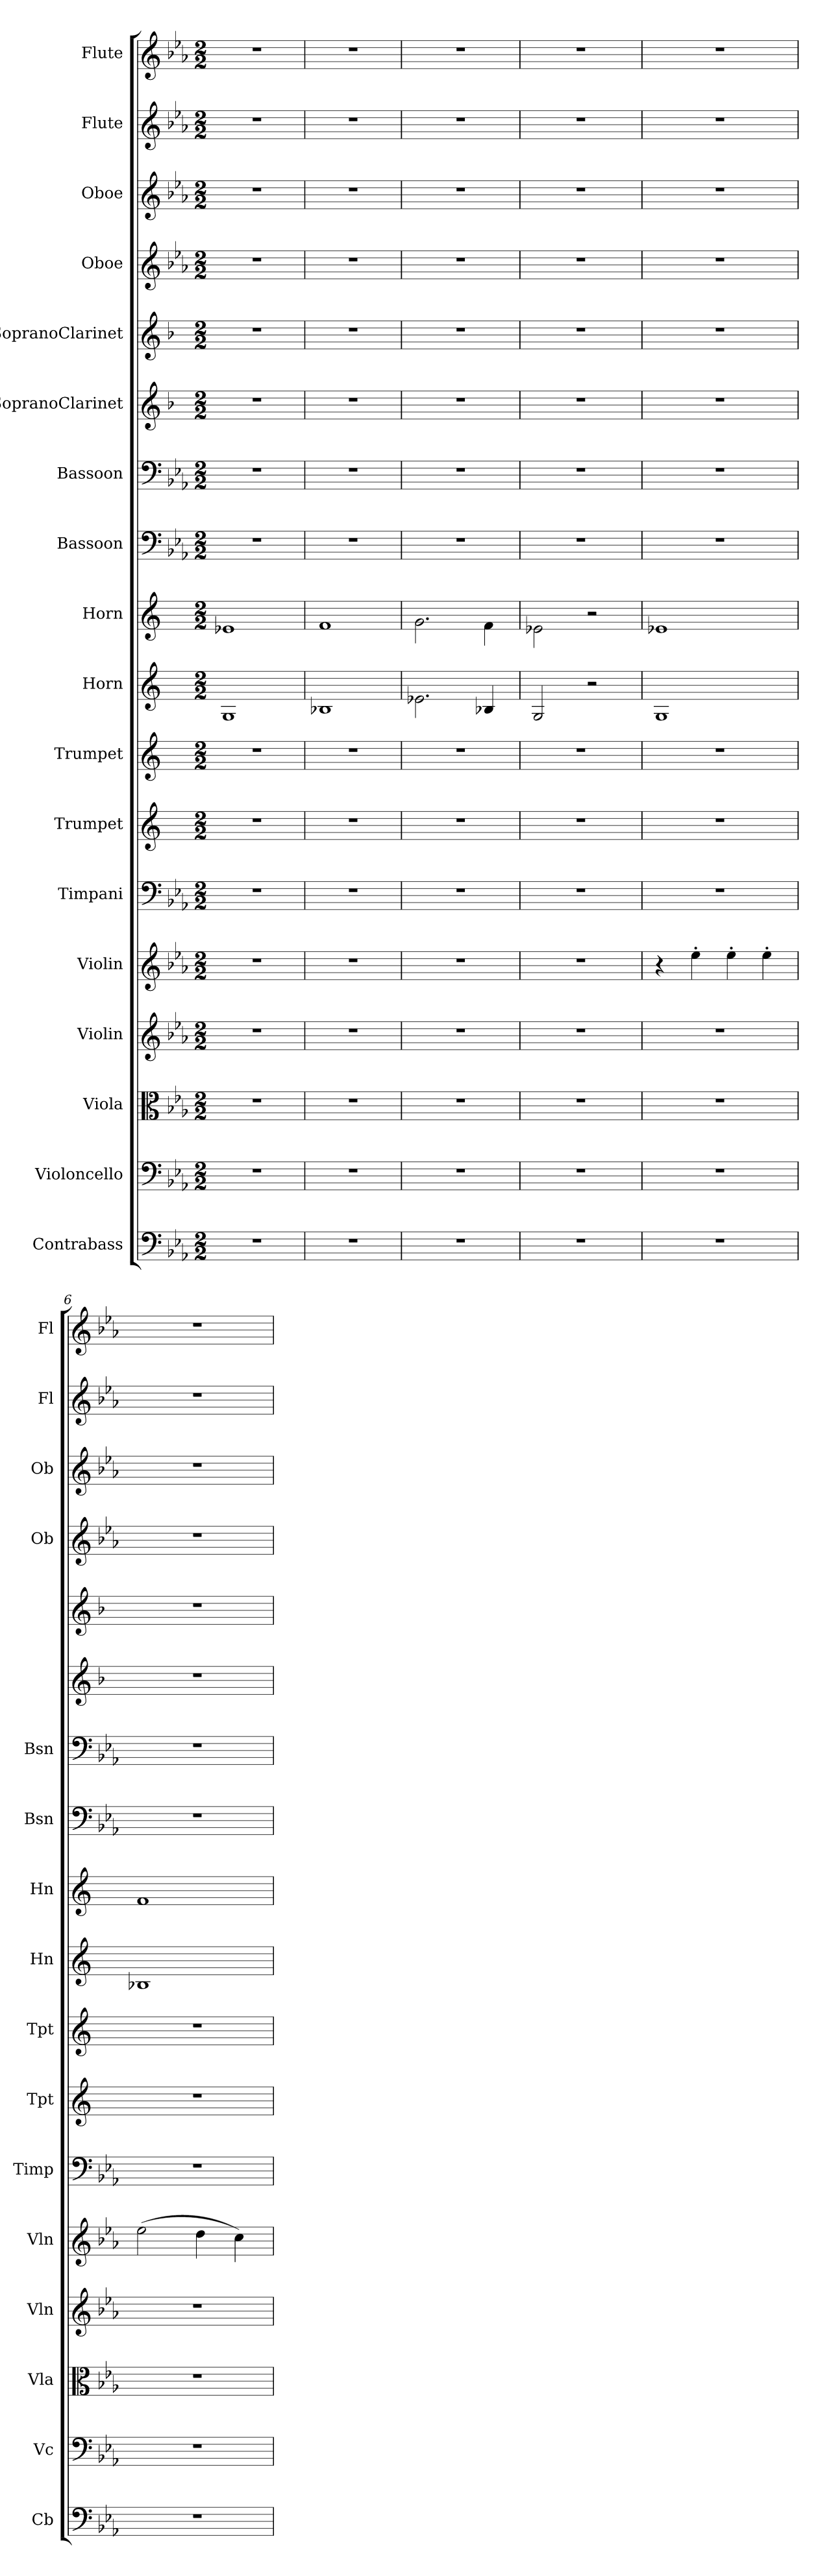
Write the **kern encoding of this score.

**kern	**kern	**kern	**kern	**kern	**kern	**kern	**kern	**kern	**kern	**kern	**kern	**kern	**kern	**kern	**kern	**kern	**kern
*part18	*part17	*part16	*part15	*part14	*part13	*part12	*part11	*part10	*part9	*part8	*part7	*part6	*part5	*part4	*part3	*part2	*part1
*staff18	*staff17	*staff16	*staff15	*staff14	*staff13	*staff12	*staff11	*staff10	*staff9	*staff8	*staff7	*staff6	*staff5	*staff4	*staff3	*staff2	*staff1
*I"Contrabass	*I"Violoncello	*I"Viola	*I"Violin	*I"Violin	*I"Timpani	*I"Trumpet	*I"Trumpet	*I"Horn	*I"Horn	*I"Bassoon	*I"Bassoon	*I"SopranoClarinet	*I"SopranoClarinet	*I"Oboe	*I"Oboe	*I"Flute	*I"Flute
*I'Cb	*I'Vc	*I'Vla	*I'Vln	*I'Vln	*I'Timp	*I'Tpt	*I'Tpt	*I'Hn	*I'Hn	*I'Bsn	*I'Bsn	*	*	*I'Ob	*I'Ob	*I'Fl	*I'Fl
*clefF4	*clefF4	*clefC3	*clefG2	*clefG2	*clefF4	*clefG2	*clefG2	*clefG2	*clefG2	*clefF4	*clefF4	*clefG2	*clefG2	*clefG2	*clefG2	*clefG2	*clefG2
*k[b-e-a-]	*k[b-e-a-]	*k[b-e-a-]	*k[b-e-a-]	*k[b-e-a-]	*k[b-e-a-]	*k[]	*k[]	*k[]	*k[]	*k[b-e-a-]	*k[b-e-a-]	*k[b-]	*k[b-]	*k[b-e-a-]	*k[b-e-a-]	*k[b-e-a-]	*k[b-e-a-]
*M2/2	*M2/2	*M2/2	*M2/2	*M2/2	*M2/2	*M2/2	*M2/2	*M2/2	*M2/2	*M2/2	*M2/2	*M2/2	*M2/2	*M2/2	*M2/2	*M2/2	*M2/2
=1	=1	=1	=1	=1	=1	=1	=1	=1	=1	=1	=1	=1	=1	=1	=1	=1	=1
1r	1r	1r	1r	1r	1r	1r	1r	1G/	1e-X\	1r	1r	1r	1r	1r	1r	1r	1r
=2	=2	=2	=2	=2	=2	=2	=2	=2	=2	=2	=2	=2	=2	=2	=2	=2	=2
1r	1r	1r	1r	1r	1r	1r	1r	1B-X/	1f\	1r	1r	1r	1r	1r	1r	1r	1r
=3	=3	=3	=3	=3	=3	=3	=3	=3	=3	=3	=3	=3	=3	=3	=3	=3	=3
1r	1r	1r	1r	1r	1r	1r	1r	2.e-X\	2.g\	1r	1r	1r	1r	1r	1r	1r	1r
.	.	.	.	.	.	.	.	4B-X/	4f\	.	.	.	.	.	.	.	.
=4	=4	=4	=4	=4	=4	=4	=4	=4	=4	=4	=4	=4	=4	=4	=4	=4	=4
1r	1r	1r	1r	1r	1r	1r	1r	2G/	2e-X\	1r	1r	1r	1r	1r	1r	1r	1r
.	.	.	.	.	.	.	.	2r	2r	.	.	.	.	.	.	.	.
=5	=5	=5	=5	=5	=5	=5	=5	=5	=5	=5	=5	=5	=5	=5	=5	=5	=5
1r	1r	1r	1r	4r	1r	1r	1r	1G/	1e-X\	1r	1r	1r	1r	1r	1r	1r	1r
.	.	.	.	4ee-'\	.	.	.	.	.	.	.	.	.	.	.	.	.
.	.	.	.	4ee-'\	.	.	.	.	.	.	.	.	.	.	.	.	.
.	.	.	.	4ee-'\	.	.	.	.	.	.	.	.	.	.	.	.	.
=6	=6	=6	=6	=6	=6	=6	=6	=6	=6	=6	=6	=6	=6	=6	=6	=6	=6
1r	1r	1r	1r	(2ee-\	1r	1r	1r	1B-X/	1f\	1r	1r	1r	1r	1r	1r	1r	1r
.	.	.	.	4dd\	.	.	.	.	.	.	.	.	.	.	.	.	.
.	.	.	.	4cc\)	.	.	.	.	.	.	.	.	.	.	.	.	.
=	=	=	=	=	=	=	=	=	=	=	=	=	=	=	=	=	=
*-	*-	*-	*-	*-	*-	*-	*-	*-	*-	*-	*-	*-	*-	*-	*-	*-	*-
